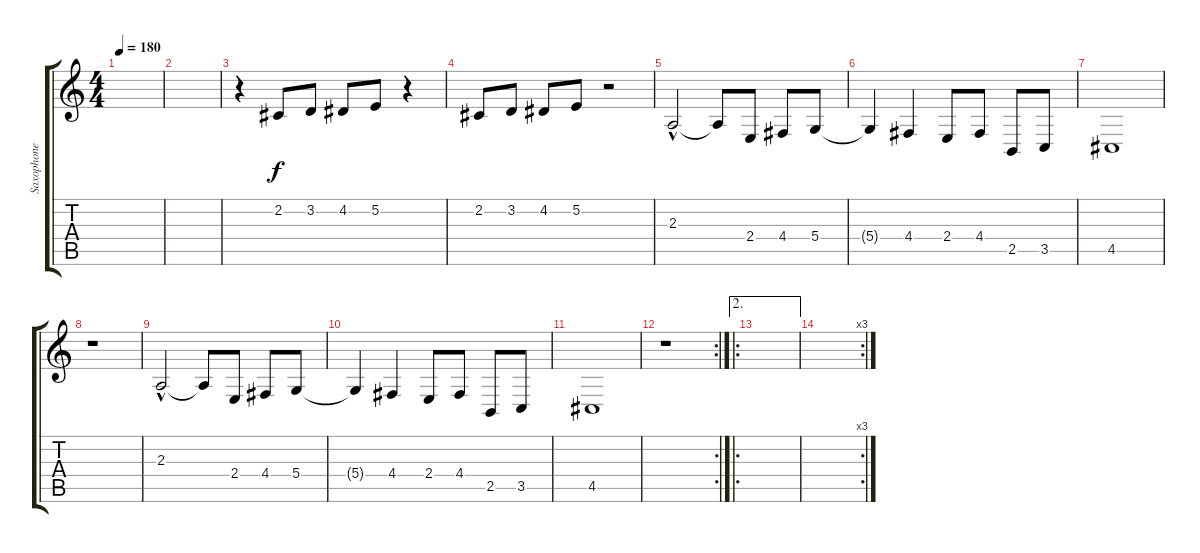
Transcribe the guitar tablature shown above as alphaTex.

\track ("Saxophone 2" "Saxophone ") {instrument altosax}
\staff {score tabs}
\tuning (E4 B3 G3 D3 A2 E2) {hide}
\ts (4 4)
\tempo 180
\clef g2
\ks c
|
|
r.4 2.2.8 3.2.8 4.2.8 5.2.8 r.4 |
2.2.8 3.2.8 4.2.8 5.2.8 r.2 |
2.3{hac}.2 2.3{t}.8 2.4.8 4.4.8 5.4.8 |
5.4{t}.4 4.4.4 2.4.8 4.4.8 2.5.8 3.5.8 |
4.5.1 |
r.1 |
2.3{hac}.2 2.3{t}.8 2.4.8 4.4.8 5.4.8 |
5.4{t}.4 4.4.4 2.4.8 4.4.8 2.5.8 3.5.8 |
4.5.1 |
\rc 2
r.1 |
\ae 2
\ro
|
\rc 3
